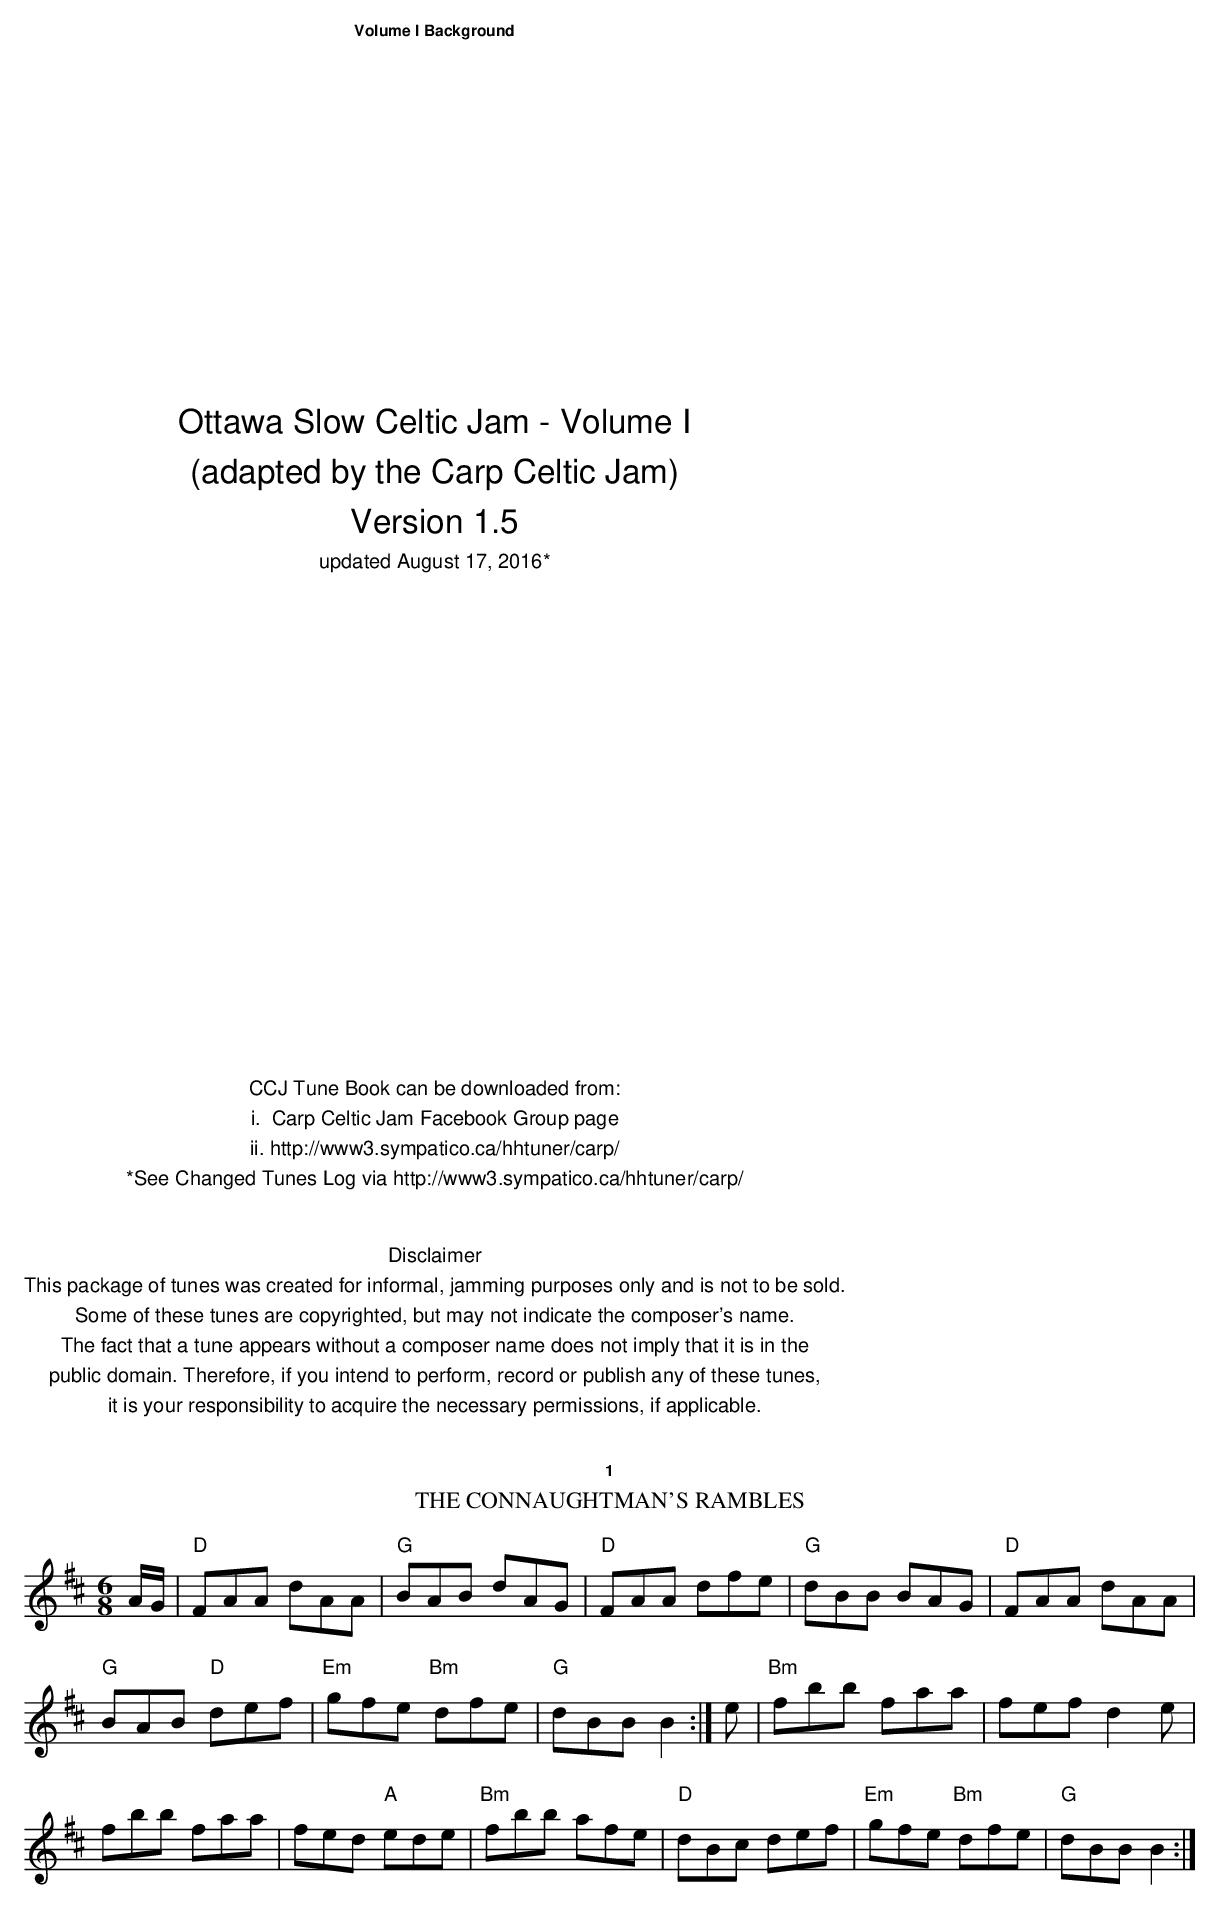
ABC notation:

X:1
T:The Connaughtman's Rambles
M:6/8
K:Bmin
A/G/|"D"FAA dAA|"G"BAB dAG|"D"FAA dfe|"G"dBB BAG|"D"FAA dAA|
"G"BAB "D"def|"Em"gfe "Bm" dfe|"G"dBB B2:| e|"Bm"fbb faa|fef d2e|
fbb faa|fed "A"ede| "Bm"fbb afe|"D"dBc def|"Em"gfe "Bm"dfe|"G"dBB B2:|
